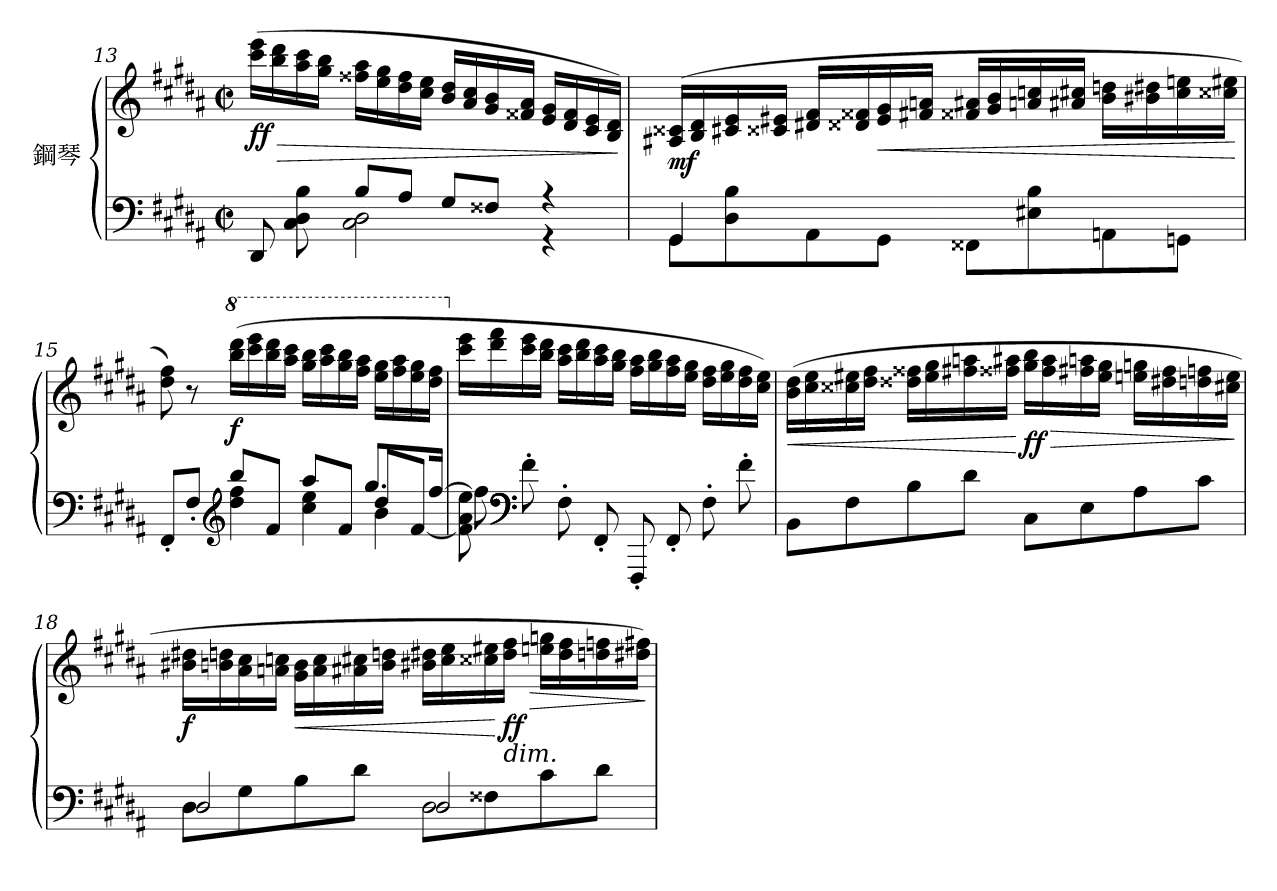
**kern	**kern	**dynam
*part1	*part1	*part1
*staff2	*staff1	*staff1/2
*I"鋼琴	*	*
!!LO:PB:g=z
*clefF4	*clefG2	*
*k[f#c#g#d#a#]	*k[f#c#g#d#a#]	*
*M2/2	*M2/2	*
*met(c|)	*met(c|)	*
=13	=13	=13
*^	*	*
!	!	!	!LO:HP:b
!	!	!	!LO:DY:n=1:b
8DD#/	4ryy	(>16ccc#\ 16eee\LL	> ff
.	.	16bb\ 16ddd#\	.
8C#\ 8D#\ 8B\	.	16aa#\ 16ccc#\	.
.	.	16gg#\ 16bb\JJ	.
8B/L	2C#\ 2D#\	16ff##X\ 16aa#\LL	.
.	.	16ee\ 16gg#\	.
8A#/J	.	16dd#\ 16ff##\	.
.	.	16cc#\ 16ee\JJ	.
8G#/L	.	16b/ 16dd#/LL	.
.	.	16a#/ 16cc#/	.
8F##X/J	.	16g#/ 16b/	.
.	.	16f##X/ 16a#/JJ	.
4rGG	4rA	16e/ 16g#/LL	.
.	.	16d#/ 16f##/	.
.	.	16c#/ 16e/	.
.	.	16B/ 16d#/JJ)	.
*v	*v	*	*
.	.	]
=14	=14	=14
*^	*	*
!	!	!	!LO:DY:b
4GG#/	8GG#\L	(>16A#X/ 16c##X/LL	mf
.	.	16B/ 16d#/	.
.	8D#\ 8B\	16c#X/ 16e/	.
.	.	16c##X/ 16e#X/JJ	.
4rAyy	8AA#\	16d#X/ 16f#/LL	.
.	.	16d##X/ 16f##X/	.
!	!	!	!LO:HP:b
.	8GG#\J	16e#/ 16g#/	<
.	.	16f#X/ 16an/JJ	.
2rFyy	8FF##X\L	16f##X/ 16a#X/LL	.
.	.	16g#/ 16b/	.
.	8E#X\ 8B\	16an/ 16ccn/	.
.	.	16a#X/ 16cc#X/JJ	.
.	8AAn\	16b\ 16ddn\LL	.
.	.	16b#X\ 16dd#X\	.
.	8GGn\J	16cc#\ 16een\	.
.	.	16cc##X\ 16ee#X\JJ	.
*v	*v	*	*
.	.	[
!!LO:LB:g=z
=15	=15	=15
*^	*	*
*	*^	*	*
8rAyy	8FF#'/L	2.ryy	8dd#\ 8ff#\)	.
8rAyy	8F#'/J	.	8r	.
*clefG2	*	*	*	*
*	*	*	*8va	*
!	!	!	!	!LO:DY:b
4dd#\ 4ff#\	8bb/L	.	(>16bbb\ 16dddd#\LL	f
.	.	.	16cccc#\ 16eeee\	.
.	8f#/J	.	16bbb\ 16dddd#\	.
.	.	.	16aaa#\ 16cccc#\JJ	.
4cc#\ 4ee\	8aa#/L	.	16ggg#\ 16bbb\LL	.
.	.	.	16aaa#\ 16cccc#\	.
.	8f#/J	.	16ggg#\ 16bbb\	.
.	.	.	16fff#\ 16aaa#\JJ	.
4b\	8dd#/L	8.gg#/L	16eee\ 16ggg#\LL	.
.	.	.	16fff#\ 16aaa#\	.
.	[8f#/J	.	16eee\ 16ggg#\	.
.	.	[16ff#/Jk	16ddd#\ 16fff#\JJ	.
=16	=16	=16	=16	=16
*	*	*	*X8va	*
8rcccyy	8f#\] 8a#\ 8ee\	8ff#\]	16ccc#\ 16eee\LL	.
.	.	.	16ddd#\ 16fff#\	.
*clefF4	*	*	*	*
8f#'\	2..ryy	2..ryy	16ccc#\ 16eee\	.
.	.	.	16bb\ 16ddd#\JJ	.
8F#'\	.	.	16aa#\ 16ccc#\LL	.
.	.	.	16bb\ 16ddd#\	.
8FF#'/	.	.	16aa#\ 16ccc#\	.
.	.	.	16gg#\ 16bb\JJ	.
8FFF#'/	.	.	16ff#\ 16aa#\LL	.
.	.	.	16gg#\ 16bb\	.
8FF#'/	.	.	16ff#\ 16aa#\	.
.	.	.	16ee\ 16gg#\JJ	.
8F#'\	.	.	16dd#\ 16ff#\LL	.
.	.	.	16ee\ 16gg#\	.
8f#'\	.	.	16dd#\ 16ff#\	.
.	.	.	16cc#\ 16ee\JJ)	.
*v	*v	*v	*	*
!!LO:LB:g=z
=17	=17	=17
!	!	!LO:HP:b
8BB\L	(>16b\ 16dd#\LL	<
.	16cc#\ 16ee\	.
8F#\	16cc##X\ 16ee#X\	.
.	16dd#\ 16ff#\JJ	.
8B\	16dd##X\ 16ff##X\LL	.
.	16ee#\ 16gg#\	.
8d#\J	16ff#X\ 16aan\	.
.	16ff##X\ 16aa#X\JJ	.
!	!	!LO:HP:n=1:b
!	!	!LO:DY:n=1:b
8C#\L	16gg#\ 16bb\LL	[ > ff
.	16ff##\ 16aa#\	.
8E\	16ff#X\ 16aan\	.
.	16ee#\ 16gg#\JJ	.
8A#\	16een\ 16ggn\LL	.
.	16dd#X\ 16ff#\	.
8c#\J	16ddn\ 16ffn\	.
.	16cc#X\ 16ee\JJ	.
.	.	]
=18	=18	=18
!LO:N:head=open	!	!LO:DY:b
*^	*	*
8D#\L	2D#/	16b#X\ 16dd#X\LL	f
.	.	16bn\ 16ddn\	.
8G#\	.	16a#\ 16cc#\	.
.	.	16an\ 16ccn\JJ	.
!	!	!	!LO:HP:b
8B\	.	16g#\ 16b\LL	<
.	.	16a\ 16cc\	.
8d#\J	.	16a#X\ 16cc#X\	.
.	.	16b\ 16ddn\JJ	.
!LO:N:head=open	!	!	!
8D#\L	2D#/	16b#X\ 16dd#X\LL	.
.	.	16cc#\ 16ee\	.
8F##X\	.	16cc##X\ 16ee#X\	.
!	!	!LO:TX:b:i:t=dim.	!
!	!	!	!LO:HP:n=1:b
!	!	!	!LO:DY:n=1:b
.	.	16dd#\ 16ff#\JJ	[ > ff
8c#\	.	16een\ 16ggn\LL	.
.	.	16dd#\ 16ff#\	.
8d#\J	.	16ddn\ 16ffn\	.
.	.	16dd#X\ 16ff#X\JJ)	.
*v	*v	*	*
.	.	]
=	=	=
*-	*-	*-
